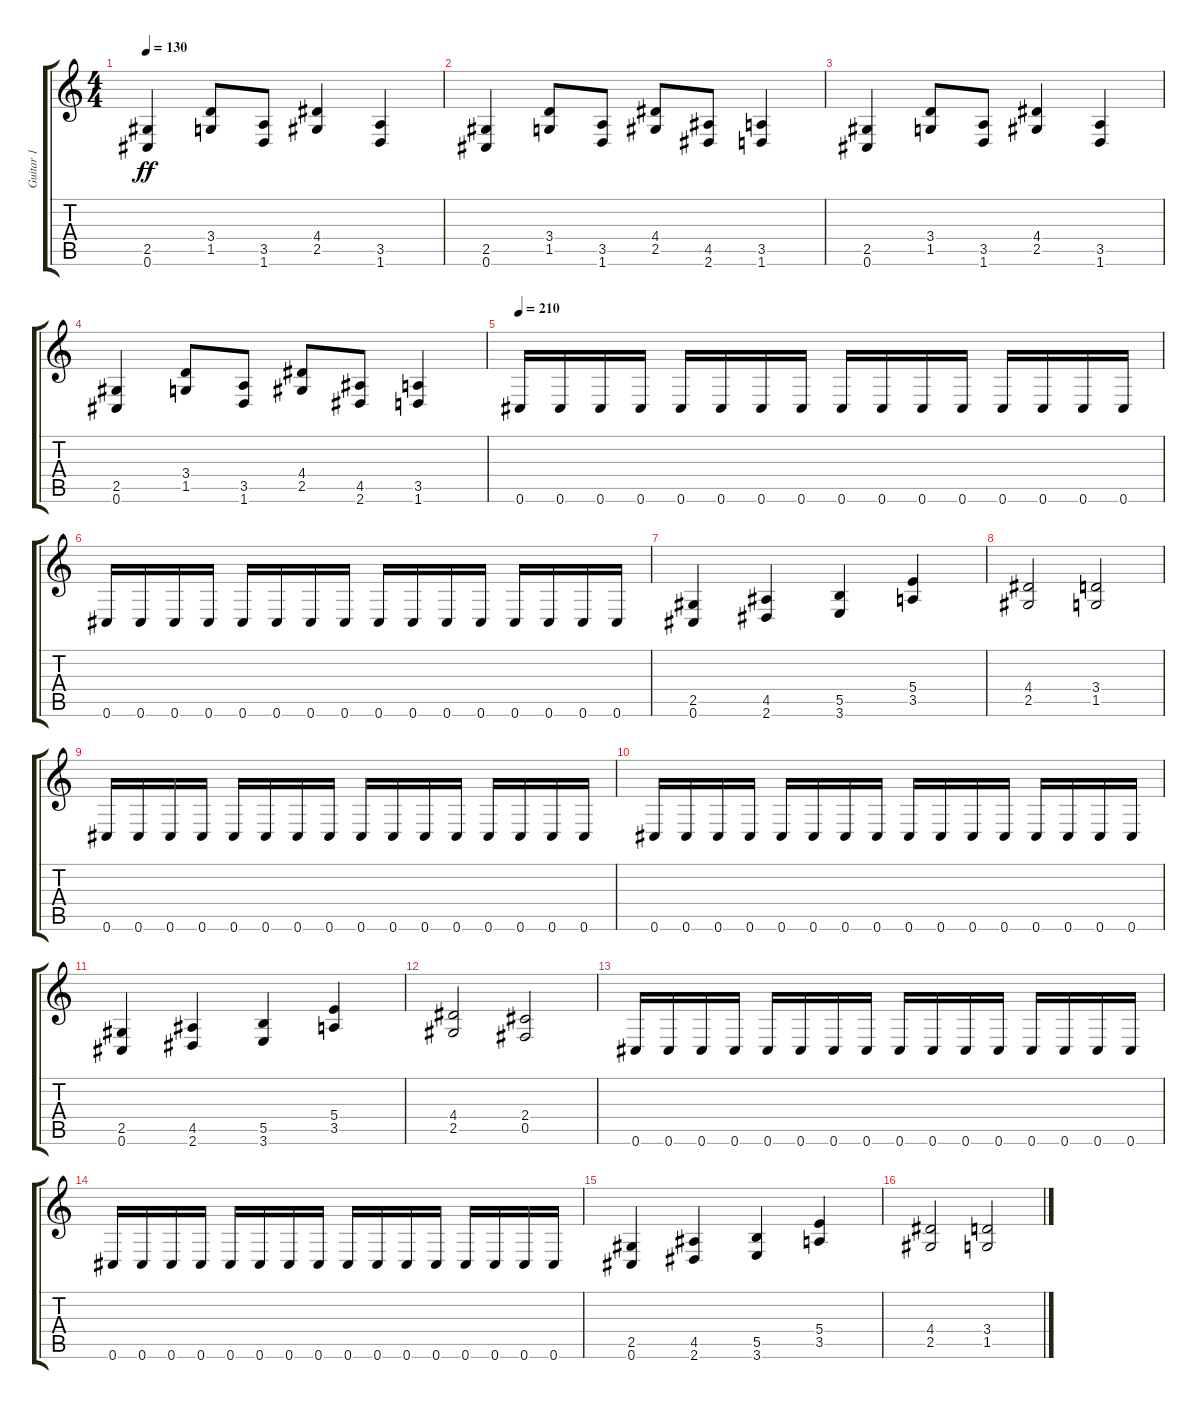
\track ("Guitar 1" "Guitar 1") {instrument distortionguitar}
\staff {score tabs}
\tuning (Db4 Ab3 E3 B2 Gb2 Db2) {hide}
\ts (4 4)
\tempo 130
\clef g2
\ks c
(2.5 0.6).4{dy ff} (3.4 1.5).8 (3.5 1.6).8 (4.4 2.5).4 (3.5 1.6).4 |
(2.5 0.6).4 (3.4 1.5).8 (3.5 1.6).8 (4.4 2.5).8 (4.5 2.6).8 (3.5 1.6).4 |
(2.5 0.6).4 (3.4 1.5).8 (3.5 1.6).8 (4.4 2.5).4 (3.5 1.6).4 |
(2.5 0.6).4 (3.4 1.5).8 (3.5 1.6).8 (4.4 2.5).8 (4.5 2.6).8 (3.5 1.6).4 |
\tempo 210
0.6.16 0.6.16 0.6.16 0.6.16 0.6.16 0.6.16 0.6.16 0.6.16 0.6.16 0.6.16 0.6.16 0.6.16 0.6.16 0.6.16 0.6.16 0.6.16 |
0.6.16 0.6.16 0.6.16 0.6.16 0.6.16 0.6.16 0.6.16 0.6.16 0.6.16 0.6.16 0.6.16 0.6.16 0.6.16 0.6.16 0.6.16 0.6.16 |
(2.5 0.6).4 (4.5 2.6).4 (5.5 3.6).4 (5.4 3.5).4 |
(4.4 2.5).2 (3.4 1.5).2 |
0.6.16 0.6.16 0.6.16 0.6.16 0.6.16 0.6.16 0.6.16 0.6.16 0.6.16 0.6.16 0.6.16 0.6.16 0.6.16 0.6.16 0.6.16 0.6.16 |
0.6.16 0.6.16 0.6.16 0.6.16 0.6.16 0.6.16 0.6.16 0.6.16 0.6.16 0.6.16 0.6.16 0.6.16 0.6.16 0.6.16 0.6.16 0.6.16 |
(2.5 0.6).4 (4.5 2.6).4 (5.5 3.6).4 (5.4 3.5).4 |
(4.4 2.5).2 (2.4 0.5).2 |
0.6.16 0.6.16 0.6.16 0.6.16 0.6.16 0.6.16 0.6.16 0.6.16 0.6.16 0.6.16 0.6.16 0.6.16 0.6.16 0.6.16 0.6.16 0.6.16 |
0.6.16 0.6.16 0.6.16 0.6.16 0.6.16 0.6.16 0.6.16 0.6.16 0.6.16 0.6.16 0.6.16 0.6.16 0.6.16 0.6.16 0.6.16 0.6.16 |
(2.5 0.6).4 (4.5 2.6).4 (5.5 3.6).4 (5.4 3.5).4 |
(4.4 2.5).2 (3.4 1.5).2
